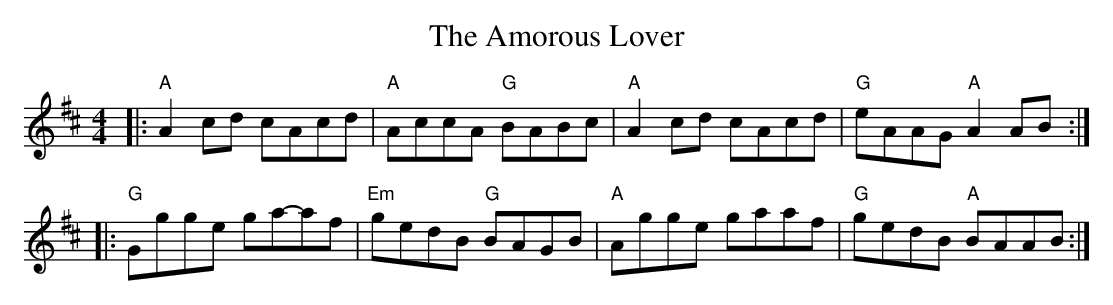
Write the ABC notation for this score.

X:1
T: The Amorous Lover
M: 4/4
L: 1/8
K: Amix
|:"A"A2cd cAcd|"A"AccA "G"BABc|"A"A2 cd cAcd|"G"eAAG "A"A2AB:|
|:"G"Ggge ga-af|"Em"gedB "G"BAGB|"A"Agge gaaf|"G"gedB "A"BAAB:|
